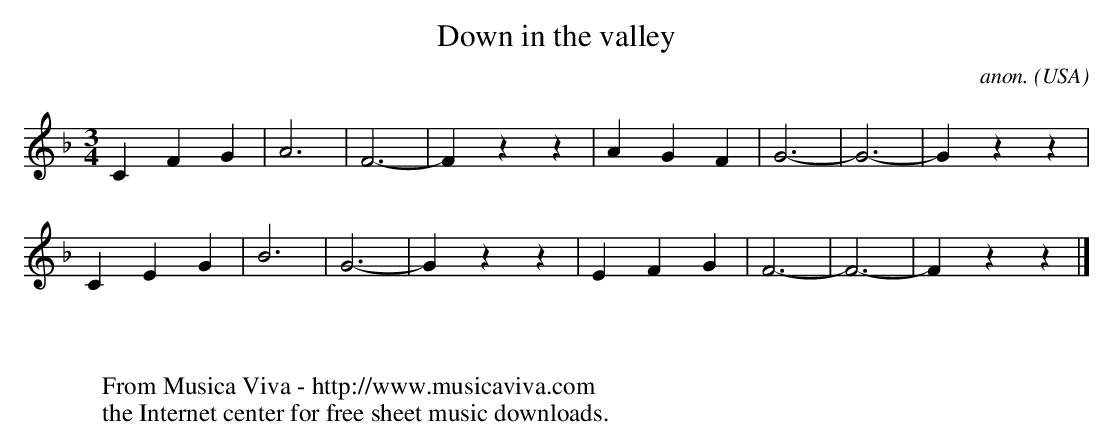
X:1
T:Down in the valley
C:anon.
O:USA
M:3/4
L:1/4
K:F
CFG|A3|F3-|F z z|AGF|G3-|G3-|G z z|
CEG|B3|G3-|G z z|EFG|F3-|F3-|F z z|]
W:
W:
W:  From Musica Viva - http://www.musicaviva.com
W:  the Internet center for free sheet music downloads.
